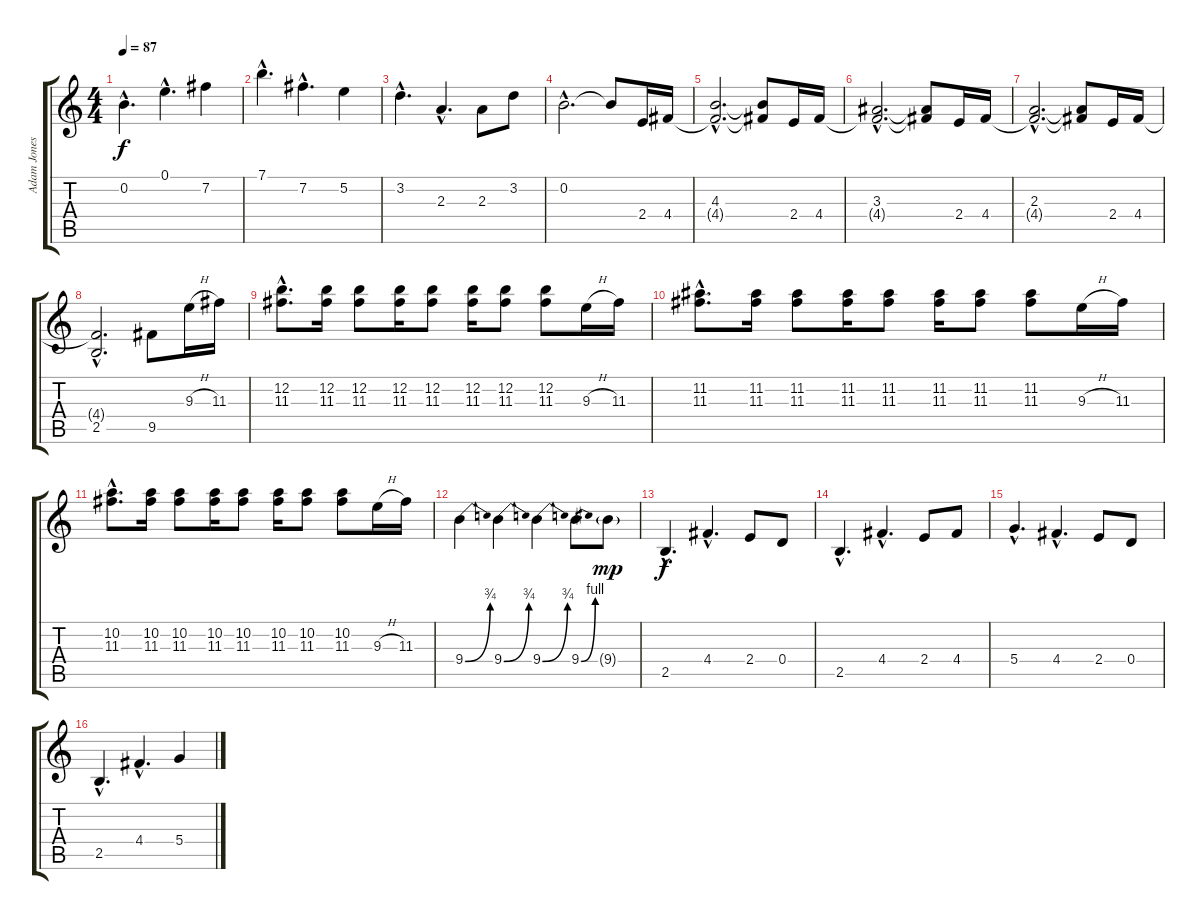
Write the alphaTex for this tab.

\track ("Adam Jones" "Adam Jones") {instrument distortionguitar}
\staff {score tabs}
\tuning (E4 B3 G3 D3 A2 B1) {hide}
\ts (4 4)
\tempo 87
\clef g2
\ks c
0.2{hac}.4{d dy f} 0.1{hac}.4{d} 7.2.4 |
7.1{hac}.4{d} 7.2{hac}.4{d} 5.2.4 |
3.2{hac}.4{d} 2.3{hac}.4{d} 2.3.8 3.2.8 |
0.2{hac}.2{d} 0.2{t}.8 2.4.16 4.4.16 |
(4.3{hac} 4.4{hac t}).2{d} (4.3{t} 4.4{t}).8 2.4.16 4.4.16 |
(3.3{hac} 4.4{hac t}).2{d} (3.3{t} 4.4{t}).8 2.4.16 4.4.16 |
(2.3{hac} 4.4{hac t}).2{d} (2.3{t} 4.4{t}).8 2.4.16 4.4.16 |
(4.4{hac t} 2.5{hac}).2{d} 9.5.8 9.3{h}.16 11.3.16 |
(12.2{hac} 11.3{hac}).8{d} (12.2 11.3).16 (12.2 11.3).8 (12.2 11.3).16 (12.2 11.3).8 (12.2 11.3).16 (12.2 11.3).8 (12.2 11.3).8 9.3{h}.16 11.3.16 |
(11.2{hac} 11.3{hac}).8{d} (11.2 11.3).16 (11.2 11.3).8 (11.2 11.3).16 (11.2 11.3).8 (11.2 11.3).16 (11.2 11.3).8 (11.2 11.3).8 9.3{h}.16 11.3.16 |
(10.2{hac} 11.3{hac}).8{d} (10.2 11.3).16 (10.2 11.3).8 (10.2 11.3).16 (10.2 11.3).8 (10.2 11.3).16 (10.2 11.3).8 (10.2 11.3).8 9.3{h}.16 11.3.16 |
9.4{be (bend 0 0 60 3)}.4 9.4{be (bend 0 0 60 3)}.4 9.4{be (bend 0 0 60 3)}.4 9.4{be (bend 0 0 60 4)}.8 9.4{g}.8{dy mp} |
2.5{hac}.4{d dy f} 4.4{hac}.4{d} 2.4.8 0.4.8 |
2.5{hac}.4{d} 4.4{hac}.4{d} 2.4.8 4.4.8 |
5.4{hac}.4{d} 4.4{hac}.4{d} 2.4.8 0.4.8 |
2.5{hac}.4{d} 4.4{hac}.4{d} 5.4.4
